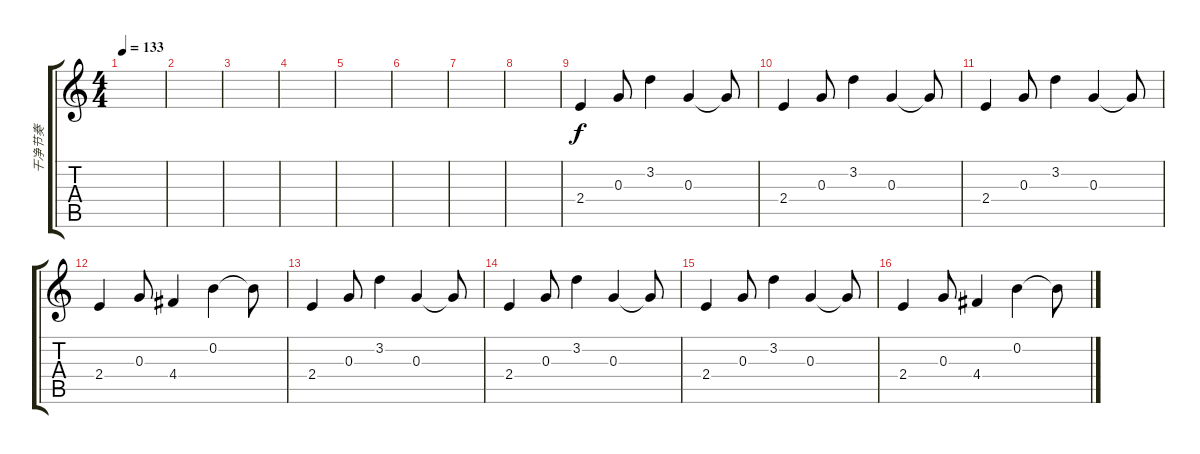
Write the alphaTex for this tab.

\track ("干净节奏" "干净节奏") {instrument acousticguitarsteel}
\staff {score tabs}
\tuning (E4 B3 G3 D3 A2 E2) {hide}
\ts (4 4)
\tempo 133
\clef g2
\ks c
|
|
|
|
|
|
|
|
2.4.4 0.3.8 3.2.4 0.3.4 0.3{t}.8 |
2.4.4 0.3.8 3.2.4 0.3.4 0.3{t}.8 |
2.4.4 0.3.8 3.2.4 0.3.4 0.3{t}.8 |
2.4.4 0.3.8 4.4.4 0.2.4 0.2{t}.8 |
2.4.4 0.3.8 3.2.4 0.3.4 0.3{t}.8 |
2.4.4 0.3.8 3.2.4 0.3.4 0.3{t}.8 |
2.4.4 0.3.8 3.2.4 0.3.4 0.3{t}.8 |
2.4.4 0.3.8 4.4.4 0.2.4 0.2{t}.8
